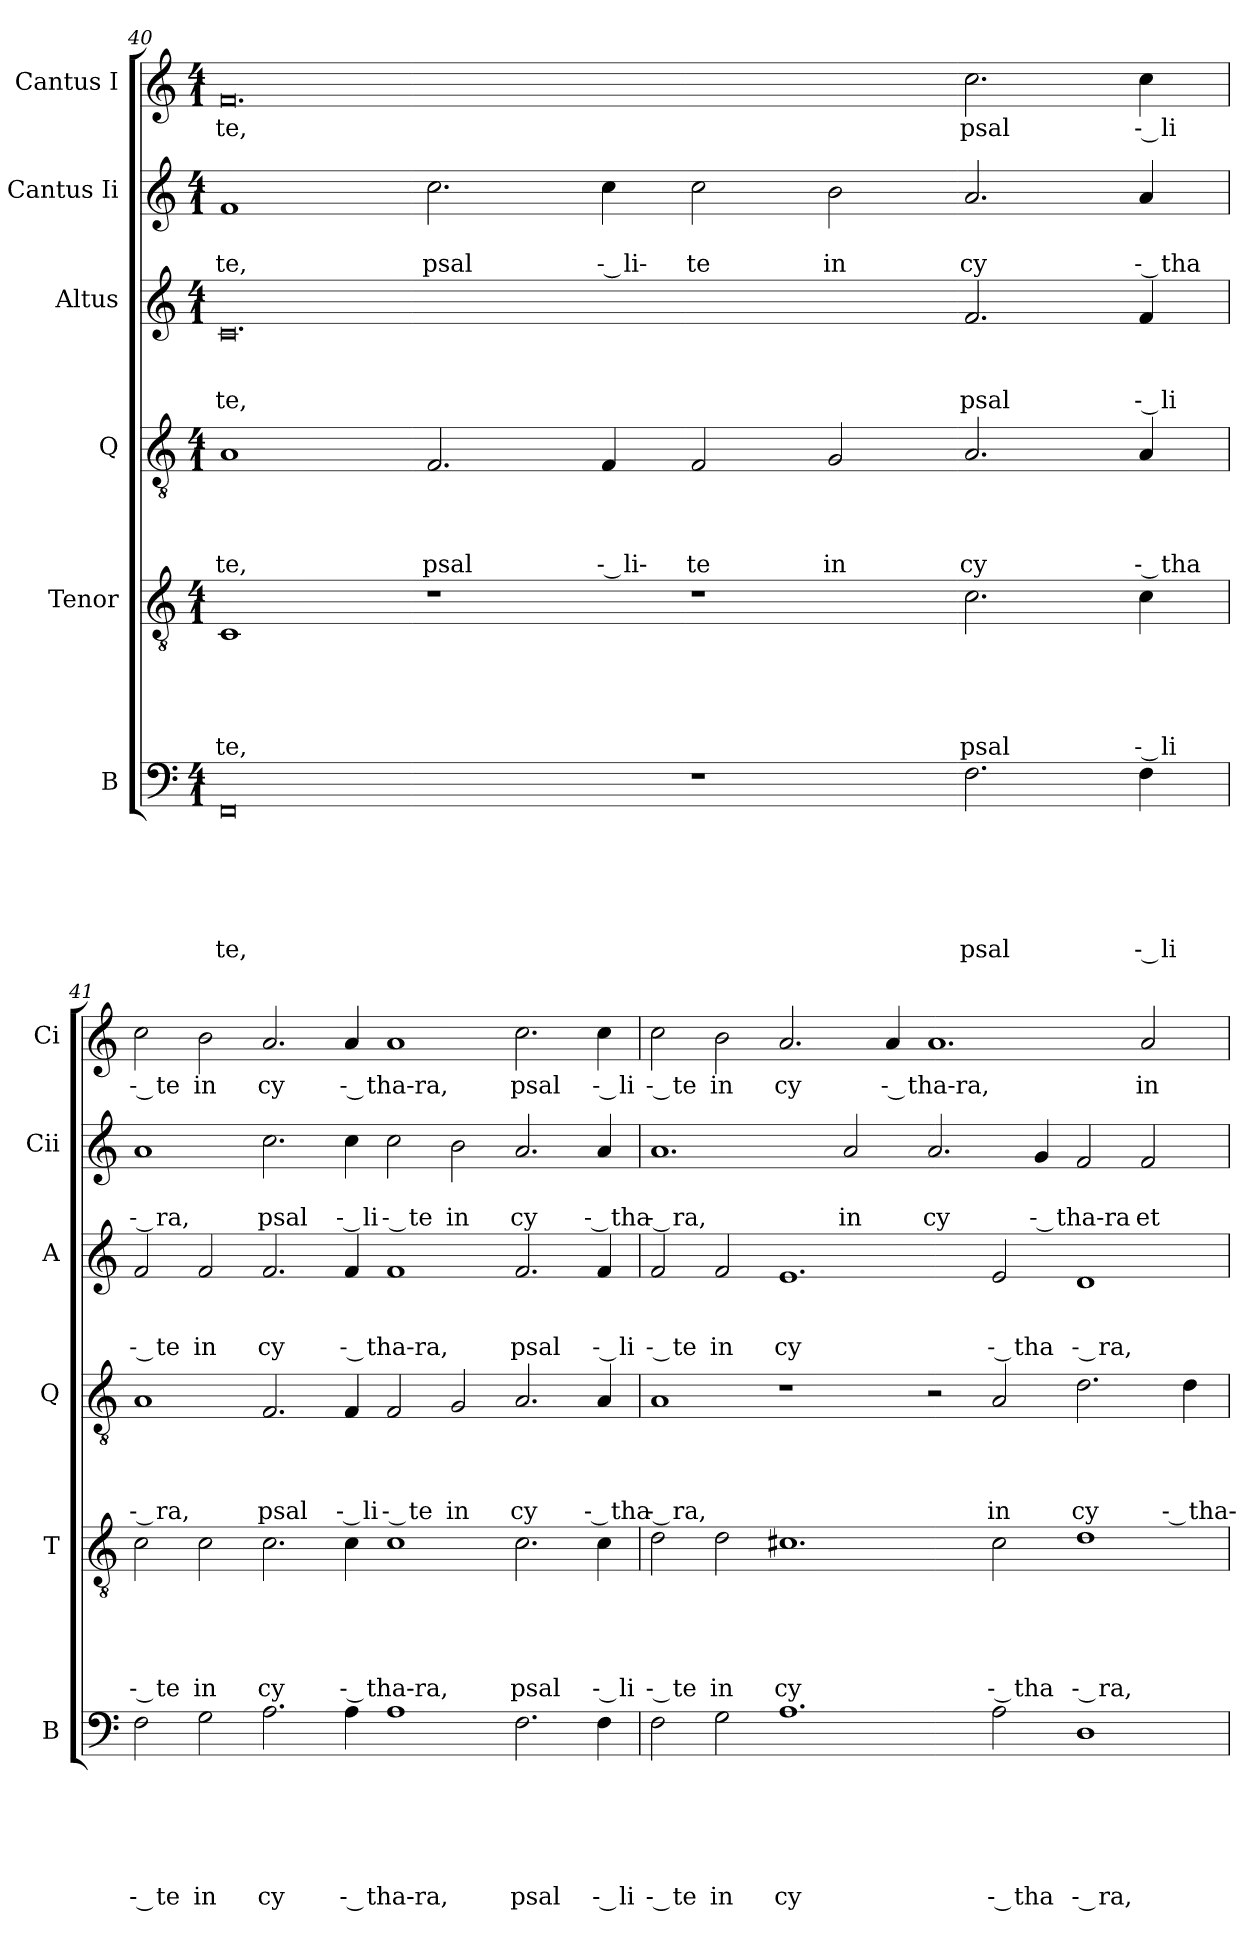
**kern	**text	**text	**text	**text	**text	**text	**kern	**text	**text	**text	**text	**text	**kern	**text	**text	**text	**text	**kern	**text	**text	**text	**kern	**text	**text	**kern	**text
*part6	*part6	*part6	*part6	*part6	*part6	*part6	*part5	*part5	*part5	*part5	*part5	*part5	*part4	*part4	*part4	*part4	*part4	*part3	*part3	*part3	*part3	*part2	*part2	*part2	*part1	*part1
*staff6	*staff6	*staff6	*staff6	*staff6	*staff6	*staff6	*staff5	*staff5	*staff5	*staff5	*staff5	*staff5	*staff4	*staff4	*staff4	*staff4	*staff4	*staff3	*staff3	*staff3	*staff3	*staff2	*staff2	*staff2	*staff1	*staff1
*I"B	*	*	*	*	*	*	*I"Tenor	*	*	*	*	*	*I"Q	*	*	*	*	*I"Altus	*	*	*	*I"Cantus Ii	*	*	*I"Cantus I	*
*I'B	*	*	*	*	*	*	*I'T	*	*	*	*	*	*I'Q	*	*	*	*	*I'A	*	*	*	*I'Cii	*	*	*I'Ci	*
!!LO:PB:g=z
*clefF4	*	*	*	*	*	*	*clefGv2	*	*	*	*	*	*clefGv2	*	*	*	*	*clefG2	*	*	*	*clefG2	*	*	*clefG2	*
*k[]	*	*	*	*	*	*	*k[]	*	*	*	*	*	*k[]	*	*	*	*	*k[]	*	*	*	*k[]	*	*	*k[]	*
*C:	*	*	*	*	*	*	*C:	*	*	*	*	*	*C:	*	*	*	*	*C:	*	*	*	*C:	*	*	*C:	*
*M4/1	*	*	*	*	*	*	*M4/1	*	*	*	*	*	*M4/1	*	*	*	*	*M4/1	*	*	*	*M4/1	*	*	*M4/1	*
=40	=40	=40	=40	=40	=40	=40	=40	=40	=40	=40	=40	=40	=40	=40	=40	=40	=40	=40	=40	=40	=40	=40	=40	=40	=40	=40
!	!	!	!	!	!	!LO:LY:b:rj	!	!	!	!	!	!LO:LY:b	!	!	!	!	!LO:LY:b	!	!	!	!LO:LY:b:rj	!	!	!LO:LY:b	!	!LO:LY:b:rj
0FF	.	.	.	.	.	te,	1C	.	.	.	.	te,	1A	.	.	.	te,	0.c	.	.	te,	1f	.	te,	0.f	te,
!	!	!	!	!	!	!	!	!	!	!	!	!	!	!	!	!	!LO:LY:b	!	!	!	!	!	!	!LO:LY:b	!	!
.	.	.	.	.	.	.	1r	.	.	.	.	.	2.F/	.	.	.	psal	.	.	.	.	2.cc\	.	psal	.	.
!	!	!	!	!	!	!	!	!	!	!	!	!	!	!	!	!	!LO:LY:b:rj	!	!	!	!	!	!	!LO:LY:b:rj	!	!
.	.	.	.	.	.	.	.	.	.	.	.	.	4F/	.	.	.	‐ li‐	.	.	.	.	4cc\	.	‐ li‐	.	.
!	!	!	!	!	!	!	!	!	!	!	!	!	!	!	!	!	!LO:LY:b	!	!	!	!	!	!	!LO:LY:b	!	!
1r	.	.	.	.	.	.	1r	.	.	.	.	.	2F/	.	.	.	te	.	.	.	.	2cc\	.	te	.	.
!	!	!	!	!	!	!	!	!	!	!	!	!	!	!	!	!	!LO:LY:b	!	!	!	!	!	!	!LO:LY:b	!	!
.	.	.	.	.	.	.	.	.	.	.	.	.	2G/	.	.	.	in	.	.	.	.	2b\	.	in	.	.
!	!	!	!	!	!	!LO:LY:b	!	!	!	!	!	!LO:LY:b	!	!	!	!	!LO:LY:b	!	!	!	!LO:LY:b	!	!	!LO:LY:b	!	!LO:LY:b
2.F\	.	.	.	.	.	psal	2.c\	.	.	.	.	psal	2.A/	.	.	.	cy	2.f/	.	.	psal	2.a/	.	cy	2.cc\	psal
!	!	!	!	!	!	!LO:LY:b:rj	!	!	!	!	!	!LO:LY:b:rj	!	!	!	!	!LO:LY:b:rj	!	!	!	!LO:LY:b:rj	!	!	!LO:LY:b:rj	!	!LO:LY:b:rj
4F\	.	.	.	.	.	‐ li	4c\	.	.	.	.	‐ li	4A/	.	.	.	‐ tha	4f/	.	.	‐ li	4a/	.	‐ tha	4cc\	‐ li
=41	=41	=41	=41	=41	=41	=41	=41	=41	=41	=41	=41	=41	=41	=41	=41	=41	=41	=41	=41	=41	=41	=41	=41	=41	=41	=41
!	!	!	!	!	!	!LO:LY:b:rj	!	!	!	!	!	!LO:LY:b:rj	!	!	!	!	!LO:LY:b:rj	!	!	!	!LO:LY:b:rj	!	!	!LO:LY:b:rj	!	!LO:LY:b:rj
2F\	.	.	.	.	.	‐ te	2c\	.	.	.	.	‐ te	1A	.	.	.	‐ ra,	2f/	.	.	‐ te	1a	.	‐ ra,	2cc\	‐ te
!	!	!	!	!	!	!LO:LY:b	!	!	!	!	!	!LO:LY:b	!	!	!	!	!	!	!	!	!LO:LY:b	!	!	!	!	!LO:LY:b
2G\	.	.	.	.	.	in	2c\	.	.	.	.	in	.	.	.	.	.	2f/	.	.	in	.	.	.	2b\	in
!	!	!	!	!	!	!LO:LY:b	!	!	!	!	!	!LO:LY:b	!	!	!	!	!LO:LY:b	!	!	!	!LO:LY:b	!	!	!LO:LY:b	!	!LO:LY:b
2.A\	.	.	.	.	.	cy	2.c\	.	.	.	.	cy	2.F/	.	.	.	psal	2.f/	.	.	cy	2.cc\	.	psal	2.a/	cy
!	!	!	!	!	!	!LO:LY:b:rj	!	!	!	!	!	!LO:LY:b:rj	!	!	!	!	!LO:LY:b:rj	!	!	!	!LO:LY:b:rj	!	!	!LO:LY:b:rj	!	!LO:LY:b:rj
4A\	.	.	.	.	.	‐ tha‐ra,	4c\	.	.	.	.	‐ tha‐ra,	4F/	.	.	.	‐ li	4f/	.	.	‐ tha‐ra,	4cc\	.	‐ li	4a/	‐ tha‐ra,
!	!	!	!	!	!	!	!	!	!	!	!	!	!	!	!	!	!LO:LY:b:rj	!	!	!	!	!	!	!LO:LY:b:rj	!	!
1A	.	.	.	.	.	.	1c	.	.	.	.	.	2F/	.	.	.	‐ te	1f	.	.	.	2cc\	.	‐ te	1a	.
!	!	!	!	!	!	!	!	!	!	!	!	!	!	!	!	!	!LO:LY:b	!	!	!	!	!	!	!LO:LY:b	!	!
.	.	.	.	.	.	.	.	.	.	.	.	.	2G/	.	.	.	in	.	.	.	.	2b\	.	in	.	.
!	!	!	!	!	!	!LO:LY:b	!	!	!	!	!	!LO:LY:b	!	!	!	!	!LO:LY:b	!	!	!	!LO:LY:b	!	!	!LO:LY:b	!	!LO:LY:b
2.F\	.	.	.	.	.	psal	2.c\	.	.	.	.	psal	2.A/	.	.	.	cy	2.f/	.	.	psal	2.a/	.	cy	2.cc\	psal
!	!	!	!	!	!	!LO:LY:b:rj	!	!	!	!	!	!LO:LY:b:rj	!	!	!	!	!LO:LY:b:rj	!	!	!	!LO:LY:b:rj	!	!	!LO:LY:b:rj	!	!LO:LY:b:rj
4F\	.	.	.	.	.	‐ li	4c\	.	.	.	.	‐ li	4A/	.	.	.	‐ tha	4f/	.	.	‐ li	4a/	.	‐ tha	4cc\	‐ li
=42	=42	=42	=42	=42	=42	=42	=42	=42	=42	=42	=42	=42	=42	=42	=42	=42	=42	=42	=42	=42	=42	=42	=42	=42	=42	=42
!	!	!	!	!	!	!LO:LY:b:rj	!	!	!	!	!	!LO:LY:b:rj	!	!	!	!	!LO:LY:b:rj	!	!	!	!LO:LY:b:rj	!	!	!LO:LY:b:rj	!	!LO:LY:b:rj
2F\	.	.	.	.	.	‐ te	2d\	.	.	.	.	‐ te	1A	.	.	.	‐ ra,	2f/	.	.	‐ te	1.a	.	‐ ra,	2cc\	‐ te
!	!	!	!	!	!	!LO:LY:b	!	!	!	!	!	!LO:LY:b	!	!	!	!	!	!	!	!	!LO:LY:b	!	!	!	!	!LO:LY:b
2G\	.	.	.	.	.	in	2d\	.	.	.	.	in	.	.	.	.	.	2f/	.	.	in	.	.	.	2b\	in
!	!	!	!	!	!	!LO:LY:b	!	!	!	!	!	!LO:LY:b	!	!	!	!	!	!	!	!	!LO:LY:b	!	!	!	!	!LO:LY:b
1.A	.	.	.	.	.	cy	1.c#X	.	.	.	.	cy	1r	.	.	.	.	1.e	.	.	cy	.	.	.	2.a/	cy
!	!	!	!	!	!	!	!	!	!	!	!	!	!	!	!	!	!	!	!	!	!	!	!	!LO:LY:b	!	!
.	.	.	.	.	.	.	.	.	.	.	.	.	.	.	.	.	.	.	.	.	.	2a/	.	in	.	.
!	!	!	!	!	!	!	!	!	!	!	!	!	!	!	!	!	!	!	!	!	!	!	!	!	!	!LO:LY:b:rj
.	.	.	.	.	.	.	.	.	.	.	.	.	.	.	.	.	.	.	.	.	.	.	.	.	4a/	‐ tha‐ra,
!	!	!	!	!	!	!	!	!	!	!	!	!	!	!	!	!	!	!	!	!	!	!	!	!LO:LY:b	!	!
.	.	.	.	.	.	.	.	.	.	.	.	.	2r	.	.	.	.	.	.	.	.	2.a/	.	cy	1.a	.
!	!	!	!	!	!	!LO:LY:b:rj	!	!	!	!	!	!LO:LY:b:rj	!	!	!	!	!LO:LY:b	!	!	!	!LO:LY:b:rj	!	!	!	!	!
2A\	.	.	.	.	.	‐ tha	2c#\	.	.	.	.	‐ tha	2A/	.	.	.	in	2e/	.	.	‐ tha	.	.	.	.	.
!	!	!	!	!	!	!	!	!	!	!	!	!	!	!	!	!	!	!	!	!	!	!	!	!LO:LY:b:rj	!	!
.	.	.	.	.	.	.	.	.	.	.	.	.	.	.	.	.	.	.	.	.	.	4g/	.	‐ tha‐ra	.	.
!	!	!	!	!	!	!LO:LY:b:rj	!	!	!	!	!	!LO:LY:b:rj	!	!	!	!	!LO:LY:b	!	!	!	!LO:LY:b:rj	!	!	!	!	!
1D	.	.	.	.	.	‐ ra,	1d	.	.	.	.	‐ ra,	2.d\	.	.	.	cy	1d	.	.	‐ ra,	2f/	.	.	.	.
!	!	!	!	!	!	!	!	!	!	!	!	!	!	!	!	!	!	!	!	!	!	!	!	!LO:LY:b	!	!LO:LY:b
.	.	.	.	.	.	.	.	.	.	.	.	.	.	.	.	.	.	.	.	.	.	2f/	.	et	2a/	in
!	!	!	!	!	!	!	!	!	!	!	!	!	!	!	!	!	!LO:LY:b:rj	!	!	!	!	!	!	!	!	!
.	.	.	.	.	.	.	.	.	.	.	.	.	4d\	.	.	.	‐ tha‐	.	.	.	.	.	.	.	.	.
=	=	=	=	=	=	=	=	=	=	=	=	=	=	=	=	=	=	=	=	=	=	=	=	=	=	=
*-	*-	*-	*-	*-	*-	*-	*-	*-	*-	*-	*-	*-	*-	*-	*-	*-	*-	*-	*-	*-	*-	*-	*-	*-	*-	*-
